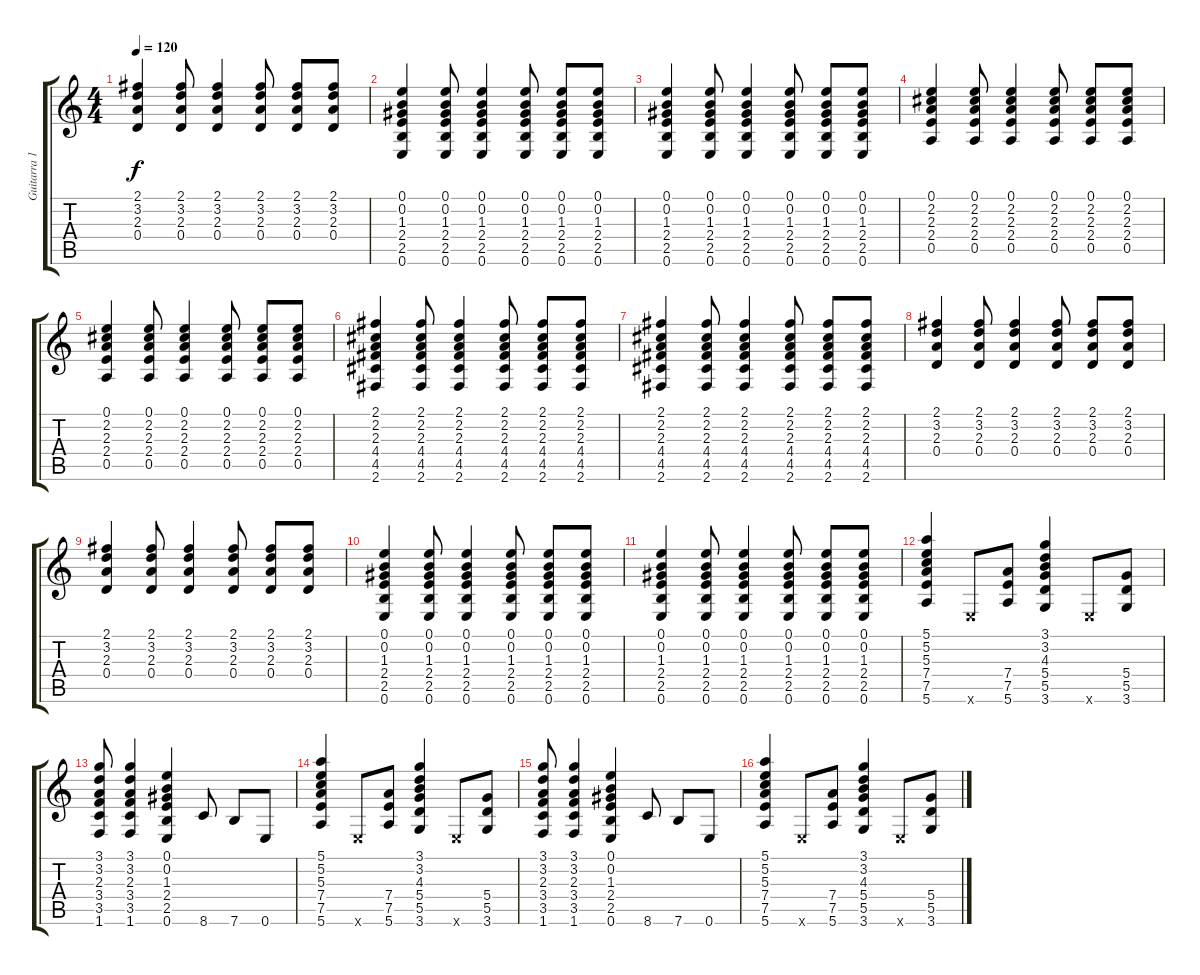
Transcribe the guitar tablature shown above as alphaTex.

\track ("Guitarra 1" "Guitarra 1") {instrument electricguitarclean}
\staff {score tabs}
\tuning (E4 B3 G3 D3 A2 E2) {hide}
\ts (4 4)
\tempo 120
\clef g2
\ks c
(2.1 3.2 2.3 0.4).4{dy f} (2.1 3.2 2.3 0.4).8 (2.1 3.2 2.3 0.4).4 (2.1 3.2 2.3 0.4).8 (2.1 3.2 2.3 0.4).8 (2.1 3.2 2.3 0.4).8 |
(0.1 0.2 1.3 2.4 2.5 0.6).4 (0.1 0.2 1.3 2.4 2.5 0.6).8 (0.1 0.2 1.3 2.4 2.5 0.6).4 (0.1 0.2 1.3 2.4 2.5 0.6).8 (0.1 0.2 1.3 2.4 2.5 0.6).8 (0.1 0.2 1.3 2.4 2.5 0.6).8 |
(0.1 0.2 1.3 2.4 2.5 0.6).4 (0.1 0.2 1.3 2.4 2.5 0.6).8 (0.1 0.2 1.3 2.4 2.5 0.6).4 (0.1 0.2 1.3 2.4 2.5 0.6).8 (0.1 0.2 1.3 2.4 2.5 0.6).8 (0.1 0.2 1.3 2.4 2.5 0.6).8 |
(0.1 2.2 2.3 2.4 0.5).4 (0.1 2.2 2.3 2.4 0.5).8 (0.1 2.2 2.3 2.4 0.5).4 (0.1 2.2 2.3 2.4 0.5).8 (0.1 2.2 2.3 2.4 0.5).8 (0.1 2.2 2.3 2.4 0.5).8 |
(0.1 2.2 2.3 2.4 0.5).4 (0.1 2.2 2.3 2.4 0.5).8 (0.1 2.2 2.3 2.4 0.5).4 (0.1 2.2 2.3 2.4 0.5).8 (0.1 2.2 2.3 2.4 0.5).8 (0.1 2.2 2.3 2.4 0.5).8 |
(2.1 2.2 2.3 4.4 4.5 2.6).4 (2.1 2.2 2.3 4.4 4.5 2.6).8 (2.1 2.2 2.3 4.4 4.5 2.6).4 (2.1 2.2 2.3 4.4 4.5 2.6).8 (2.1 2.2 2.3 4.4 4.5 2.6).8 (2.1 2.2 2.3 4.4 4.5 2.6).8 |
(2.1 2.2 2.3 4.4 4.5 2.6).4 (2.1 2.2 2.3 4.4 4.5 2.6).8 (2.1 2.2 2.3 4.4 4.5 2.6).4 (2.1 2.2 2.3 4.4 4.5 2.6).8 (2.1 2.2 2.3 4.4 4.5 2.6).8 (2.1 2.2 2.3 4.4 4.5 2.6).8 |
(2.1 3.2 2.3 0.4).4 (2.1 3.2 2.3 0.4).8 (2.1 3.2 2.3 0.4).4 (2.1 3.2 2.3 0.4).8 (2.1 3.2 2.3 0.4).8 (2.1 3.2 2.3 0.4).8 |
(2.1 3.2 2.3 0.4).4 (2.1 3.2 2.3 0.4).8 (2.1 3.2 2.3 0.4).4 (2.1 3.2 2.3 0.4).8 (2.1 3.2 2.3 0.4).8 (2.1 3.2 2.3 0.4).8 |
(0.1 0.2 1.3 2.4 2.5 0.6).4 (0.1 0.2 1.3 2.4 2.5 0.6).8 (0.1 0.2 1.3 2.4 2.5 0.6).4 (0.1 0.2 1.3 2.4 2.5 0.6).8 (0.1 0.2 1.3 2.4 2.5 0.6).8 (0.1 0.2 1.3 2.4 2.5 0.6).8 |
(0.1 0.2 1.3 2.4 2.5 0.6).4 (0.1 0.2 1.3 2.4 2.5 0.6).8 (0.1 0.2 1.3 2.4 2.5 0.6).4 (0.1 0.2 1.3 2.4 2.5 0.6).8 (0.1 0.2 1.3 2.4 2.5 0.6).8 (0.1 0.2 1.3 2.4 2.5 0.6).8 |
(5.1 5.2 5.3 7.4 7.5 5.6).4 0.6{x}.8 (7.4 7.5 5.6).8 (3.1 3.2 4.3 5.4 5.5 3.6).4 0.6{x}.8 (5.4 5.5 3.6).8 |
(3.1 3.2 2.3 3.4 3.5 1.6).8 (3.1 3.2 2.3 3.4 3.5 1.6).4 (0.1 0.2 1.3 2.4 2.5 0.6).4 8.6.8 7.6.8 0.6.8 |
(5.1 5.2 5.3 7.4 7.5 5.6).4 0.6{x}.8 (7.4 7.5 5.6).8 (3.1 3.2 4.3 5.4 5.5 3.6).4 0.6{x}.8 (5.4 5.5 3.6).8 |
(3.1 3.2 2.3 3.4 3.5 1.6).8 (3.1 3.2 2.3 3.4 3.5 1.6).4 (0.1 0.2 1.3 2.4 2.5 0.6).4 8.6.8 7.6.8 0.6.8 |
(5.1 5.2 5.3 7.4 7.5 5.6).4 0.6{x}.8 (7.4 7.5 5.6).8 (3.1 3.2 4.3 5.4 5.5 3.6).4 0.6{x}.8 (5.4 5.5 3.6).8
